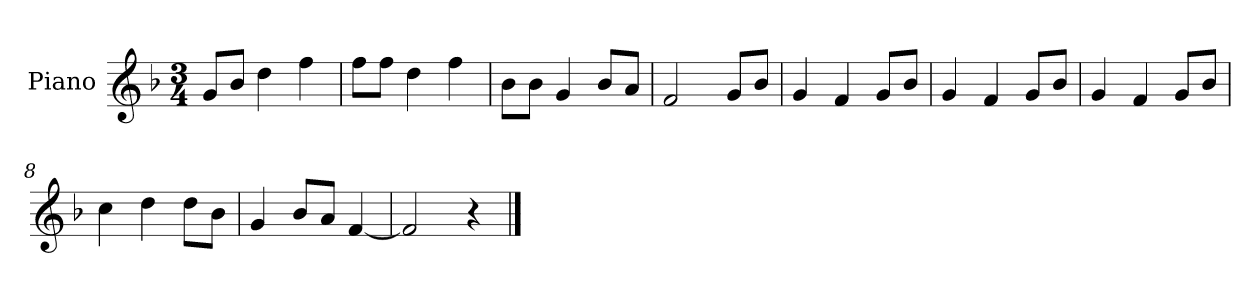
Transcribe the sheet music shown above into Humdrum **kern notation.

**kern
*part1
*staff1
*I"Piano
*I'P-no
*clefG2
*k[b-]
*M3/4
*MM179
=1
8g/L
8b-/J
4dd\
4ff\
=2
8ff\L
8ff\J
4dd\
4ff\
=3
8b-\L
8b-\J
4g/
8b-/L
8a/J
=4
2f/
8g/L
8b-/J
=5
4g/
4f/
8g/L
8b-/J
=6
4g/
4f/
8g/L
8b-/J
=7
4g/
4f/
8g/L
8b-/J
=8
4cc\
4dd\
8dd\L
8b-\J
=9
4g/
8b-/L
8a/J
[4f/
!!LO:LB:g=z
=10
2f/]
4r
==
*-
